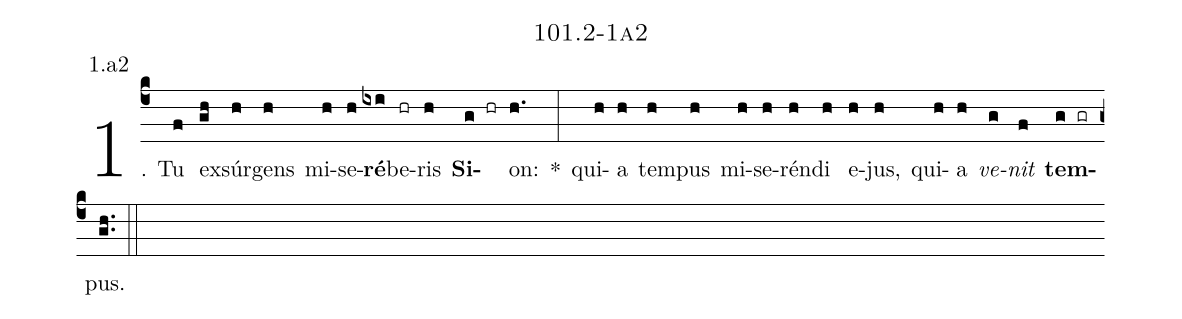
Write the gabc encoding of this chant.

name: 101.2-1a2;
annotation: 1.a2;
%%
(c4)1. Tu(f) ex(gh)súr(h)gens(h) mi(h)se(h)<b>ré</b>(ixi)be(hr)ris(h) <b>Si</b>(g hr)on:(h.) *(:) qui(h)a(h) tem(h)pus(h) mi(h)se(h)rén(h)di(h) e(h)jus,(h) qui(h)a(h) <i>ve</i>(g)<i>nit</i>(f) <b>tem</b>(g gr)pus.(gh..) (::)


%E(h) u(h) o(g) u(f) a(g) e.(gh..) (::)
